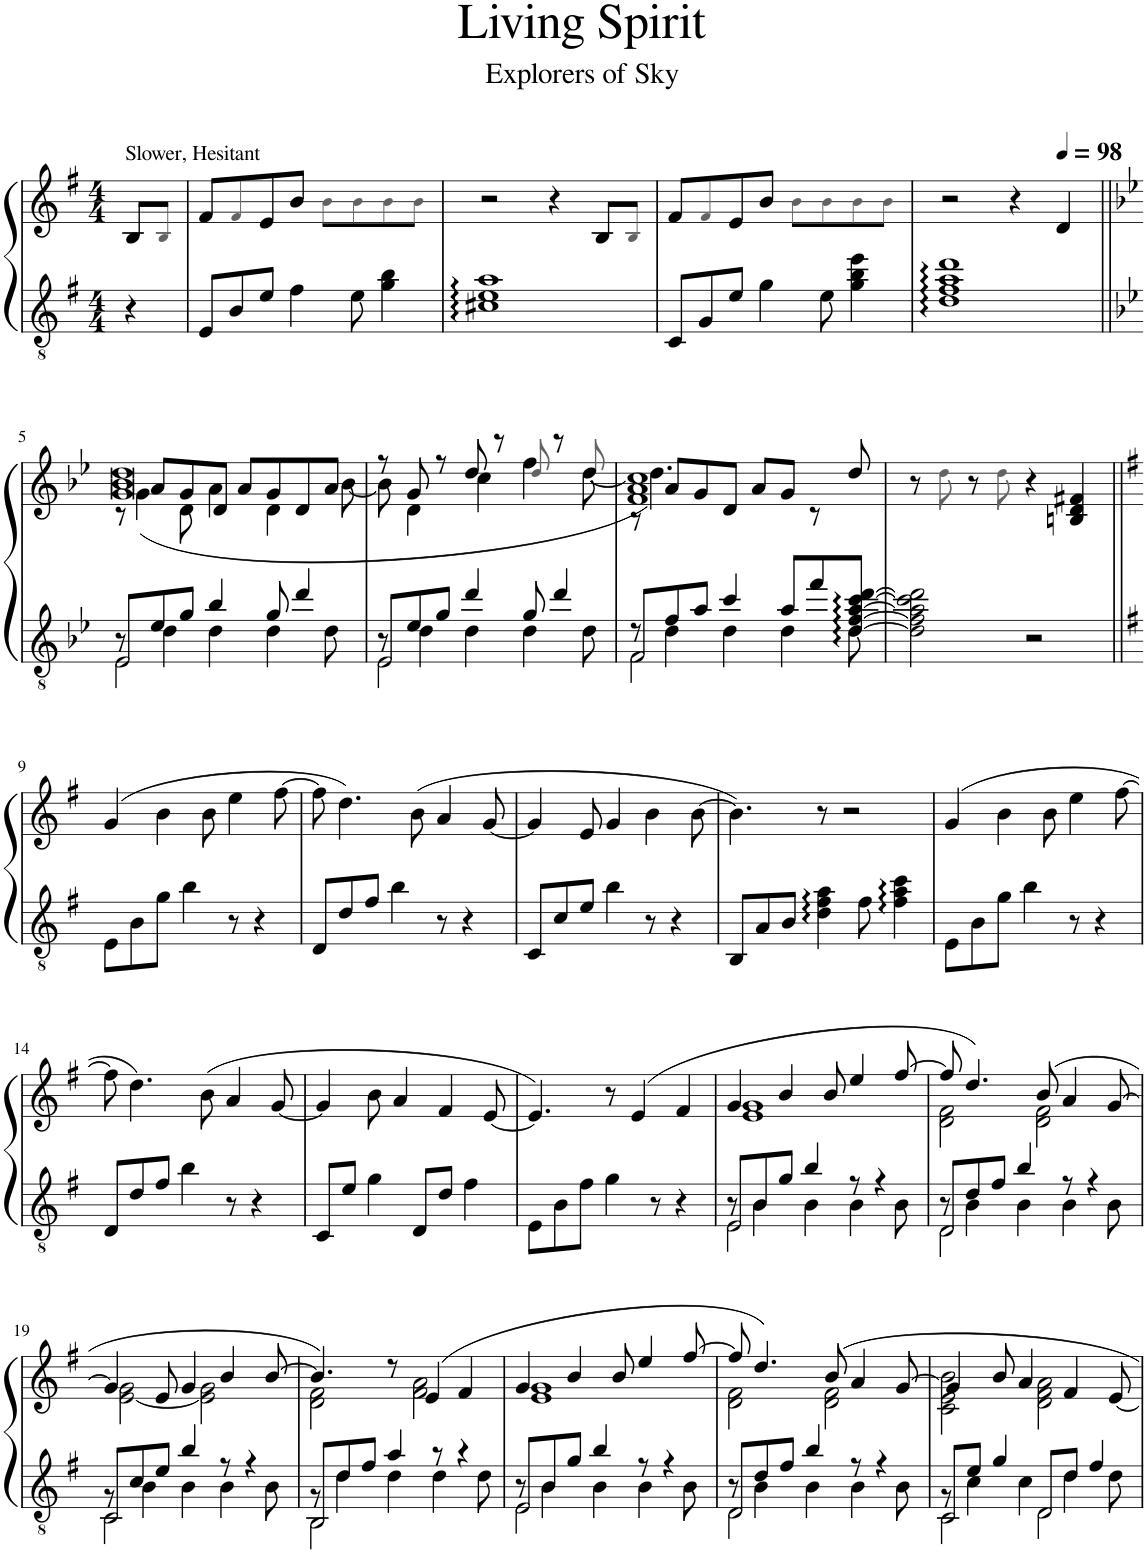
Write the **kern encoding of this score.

**kern	**kern
*part1	*part1
*staff2	*staff1
*I"Piano	*
*I'Pno.	*
*clefGv2	*clefG2
*k[f#]	*k[f#]
*M4/4	*M4/4
=	=
!	!LO:TX:a:t=Slower, Hesitant
4r	8B/L
.	8B!i/J
=1	=1
8E/L	8f#/L
8B/	8f#!i/
8e/J	8e/
4f#\	8b/J
.	8b!i\L
8e\	8b!i\
4g\ 4b\	8b!i\
.	8b!i\J
=2	=2
1c#X:: 1e:: 1a::	2r
.	4r
.	8B/L
.	8B!i/J
=3	=3
8C/L	8f#/L
8G/	8f#!i/
8e/J	8e/
4g\	8b/J
.	8b!i\L
8e\	8b!i\
4g\ 4b\ 4ee\	8b!i\
.	8b!i\J
=4	=4
1d:: 1f#:: 1a:: 1dd::	2r
.	4r
*	*MM98
.	4d/
!!LO:LB:g=z
=5||	=5||
*k[b-e-]	*k[b-e-]
*^	*^
*	*^	*	*^
8E-/L	8r	2E-\	1g 1b- 1dd	(4g\	8r
8e-/	4d\	.	.	.	8a/L
8g/J	.	.	.	8d\	8g/
4b-/	4d\	.	.	4a\	8d/J
.	.	2ryy	.	.	8a/L
8g/	4d\	.	.	4d\	8g/
4dd/	.	.	.	.	8d/
.	8d\	.	.	[8b-\	8a/J
*	*	*	*	*v	*v
=6	=6	=6	=6	=6
8E-/L	8r	2E-\	8r	8b-\]
8e-/	4d\	.	8g/	4d\
8g/J	.	.	8r	.
4dd/	4d\	.	8dd/	4cc\
.	.	2ryy	8r	.
8g/	4d\	.	8dd!i/	4ff\
4dd/	.	.	8r	.
.	8d\	.	8dd!i/	[8dd\
=7	=7	=7	=7	=7
*	*	*	*	*^
8F/L	8r	2F\	1f 1a 1cc	4.dd\])	8r
8f/	4d\	.	.	.	8a/L
8a/J	.	.	.	.	8g/
4cc/	4d\	.	.	2ryy	8d/J
.	.	2ryy	.	.	8a/L
8a/L	4d\	.	.	.	8g/J
8ff/	.	.	.	.	8r
[8d/:: [8f/:: [8a/:: [8cc/:: [8dd/::J	8d\	.	.	8ryy	8dd/
*v	*v	*v	*	*	*
*	*v	*v	*v
=8	=8
2d\] 2f\] 2a\] 2cc\] 2dd\]	8r
.	8dd!i\
.	8r
.	8dd!i\
2r	4r
.	4Bn/ 4d/ 4f#X/
!!LO:LB:g=z
=9||	=9||
*k[f#]	*k[f#]
8E\L	(4g/
8B\	.
8g\J	4b\
4b\	.
.	8b\
8r	4ee\
4r	.
.	[8ff#\
=10	=10
8D/L	8ff#\]
8d/	4.dd\)
8f#/J	.
4b\	.
.	(8b\
8r	4a/
4r	.
.	[8g/
=11	=11
8C/L	4g/]
8c/	.
8e/J	8e/
4b\	4g/
8r	4b\
4r	.
.	[8b\
=12	=12
8BB/L	4.b\])
8A/	.
8B/J	.
4d\:: 4f#\:: 4a\::	8r
.	2r
8f#\	.
4f#\:: 4a\:: 4cc\::	.
=13	=13
8E\L	(4g/
8B\	.
8g\J	4b\
4b\	.
.	8b\
8r	4ee\
4r	.
.	[8ff#\
!!LO:LB:g=z
=14	=14
8D/L	8ff#\]
8d/	4.dd\)
8f#/J	.
4b\	.
.	(8b\
8r	4a/
4r	.
.	[8g/
=15	=15
8C/L	4g/]
8e/J	.
4g\	8b\
.	4a/
8D/L	.
8d/J	4f#/
4f#\	.
.	[8e/
=16	=16
8E\L	4.e/])
8B\	.
8f#\J	.
4g\	8r
.	(4e/
8r	.
4r	4f#/
=17	=17
*^	*^
*	*^	*	*
8E/L	8r	2E\	4g/	1e 1g
8B/	4B\	.	.	.
8g/J	.	.	4b/	.
4b/	4B\	.	.	.
.	.	2ryy	8b/	.
8r	4B\	.	4ee/	.
4r	.	.	.	.
.	8B\	.	[8ff#/	.
=18	=18	=18	=18	=18
8D/L	8r	2D\	8ff#/]	2d\ 2f#\
8d/	4B\	.	4.dd/)	.
8f#/J	.	.	.	.
4b/	4B\	.	.	.
.	.	2ryy	(8b/	2d\ 2f#\
8r	4B\	.	4a/	.
4r	.	.	.	.
.	8B\	.	[8g/	.
!!LO:LB:g=z	!!
=19	=19	=19	=19	=19
8C/L	8r	2C\	4g/]	[2e\ 2g\
8c/	4B\	.	.	.
8e/J	.	.	8e/	.
4b/	4B\	.	4g/	.
.	.	2ryy	.	2e\] 2g\
8r	4B\	.	4b/	.
4r	.	.	.	.
.	8B\	.	[8b/	.
=20	=20	=20	=20	=20
8BB/L	8r	2BB\	4.b/])	2d\ 2f#\
8d/	4d\	.	.	.
8f#/J	.	.	.	.
4a/	4d\	.	8r	.
.	.	2ryy	(4e/	2f#\ 2a\
8r	4d\	.	.	.
4r	.	.	4f#/	.
.	8d\	.	.	.
=21	=21	=21	=21	=21
8E/L	8r	2E\	4g/	1e 1g
8B/	4B\	.	.	.
8g/J	.	.	4b/	.
4b/	4B\	.	.	.
.	.	2ryy	8b/	.
8r	4B\	.	4ee/	.
4r	.	.	.	.
.	8B\	.	[8ff#/	.
=22	=22	=22	=22	=22
8D/L	8r	2D\	8ff#/]	2d\ 2f#\
8d/	4B\	.	4.dd/)	.
8f#/J	.	.	.	.
4b/	4B\	.	.	.
.	.	2ryy	8b/	2d\ 2f#\
8r	4B\	.	4a/	.
4r	.	.	.	.
.	8B\	.	[8g/	.
=23	=23	=23	=23	=23
8C/L	8r	2C\	4g/]	2c\ 2e\ 2b\
8e/J	4c\	.	.	.
4g/	.	.	8b/	.
.	4c\	.	4a/	.
8D/L	.	2D\	.	2d\ 2f#\ 2a\
8d/J	4d\	.	4f#/	.
4f#/	.	.	.	.
.	8d\	.	[<8e/	.
*v	*v	*v	*	*
*	*v	*v
=	=
*-	*-
